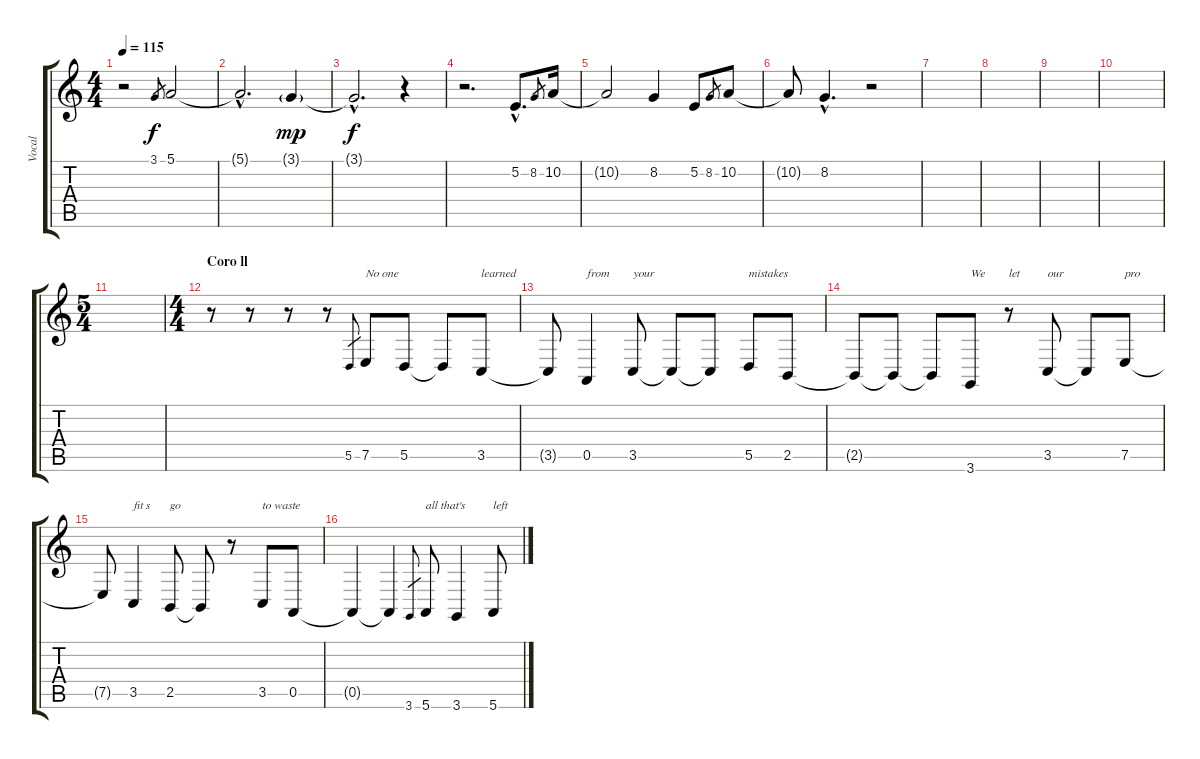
\track ("Vocal" "Vocal") {instrument acousticgrandpiano}
\staff {score tabs}
\tuning (E4 B3 G3 D3 A2 E2) {hide}
\ts (4 4)
\tempo 115
\clef g2
\ks c
r.2{dy f instrument synthvoice} 3.1.8{gr} 5.1.2 |
5.1{hac t}.2{d} 3.1{g}.4{dy mp} |
3.1{hac t}.2{d dy f} r.4 |
r.2{d volume 11 instrument synthvoice} 5.2{hac}.8{d} 8.2.8{gr} 10.2.16 |
10.2{t}.2 8.2.4 5.2.8 8.2.8{gr} 10.2.8 |
10.2{t}.8 8.2{hac}.4{d} r.2 |
|
|
|
|
\ts (5 4)
|
\ts (4 4)
\section ("" "Coro ll")
r.8{volume 16 instrument acousticgrandpiano} r.8 r.8 r.8 5.5.8{gr} 7.5.8{txt "No one"} 5.5.8 5.5{t}.8 3.5.8{txt "learned"} |
3.5{t}.8 0.5.4{txt "from "} 3.5.8{txt "your"} 3.5{t}.8 3.5{t}.8 5.5.8{txt "mistakes"} 2.5.8 |
2.5{t}.8 2.5{t}.8 2.5{t}.8 3.6.8{txt "We"} r.8{txt "let"} 3.5.8{txt "our"} 3.5{t}.8 7.5.8{txt "pro"} |
7.5{t}.8 3.5.4{txt "fit s"} 2.5.8{txt "go"} 2.5{t}.8 r.8 3.5.8{txt "to waste"} 0.5.8 |
0.5{t}.4 0.5{t}.4 3.6.8{gr} 5.6.8{txt "all that's "} 3.6.4 5.6.8{txt "left"}
